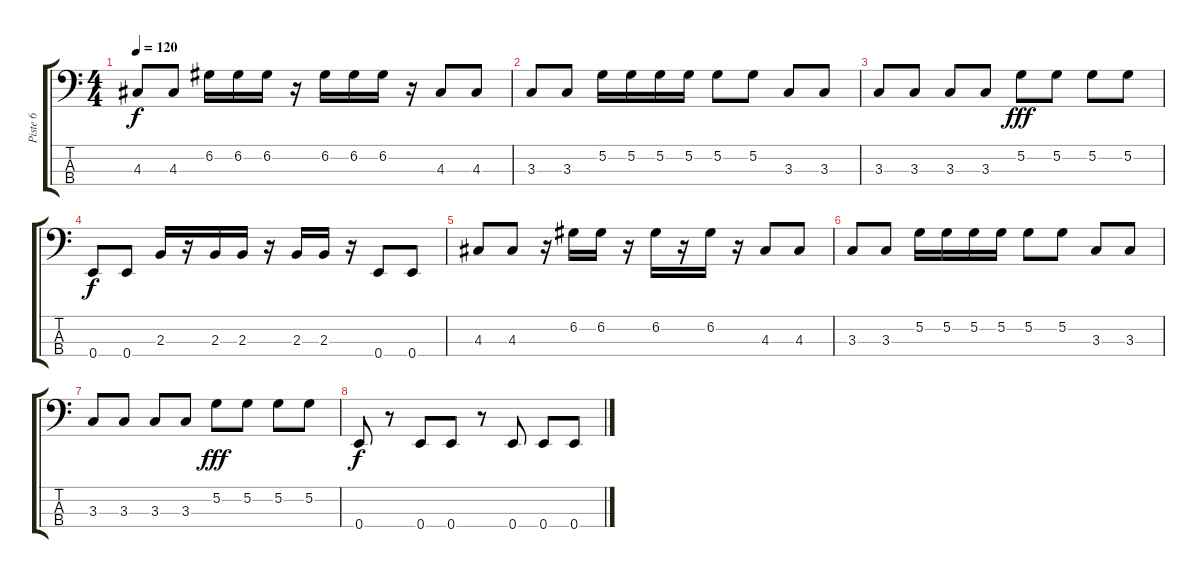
\track ("Piste 6" "Piste 6") {instrument slapbass1}
\staff {score tabs}
\tuning (G2 D2 A1 E1) {hide}
\ts (4 4)
\tempo 120
\clef f4
\ks c
4.3.8{dy f} 4.3.8 6.2.16 6.2.16 6.2.16 r.16 6.2.16 6.2.16 6.2.16 r.16 4.3.8 4.3.8 |
3.3.8 3.3.8 5.2.16 5.2.16 5.2.16 5.2.16 5.2.8 5.2.8 3.3.8 3.3.8 |
3.3.8 3.3.8 3.3.8 3.3.8 5.2.8{dy fff} 5.2.8 5.2.8 5.2.8 |
0.4.8{dy f} 0.4.8 2.3.16 r.16 2.3.16 2.3.16 r.16 2.3.16 2.3.16 r.16 0.4.8 0.4.8 |
4.3.8 4.3.8 r.16 6.2.16 6.2.16 r.16 6.2.16 r.16 6.2.16 r.16 4.3.8 4.3.8 |
3.3.8 3.3.8 5.2.16 5.2.16 5.2.16 5.2.16 5.2.8 5.2.8 3.3.8 3.3.8 |
3.3.8 3.3.8 3.3.8 3.3.8 5.2.8{dy fff} 5.2.8 5.2.8 5.2.8 |
0.4.8{dy f} r.8 0.4.8 0.4.8 r.8 0.4.8 0.4.8 0.4.8
